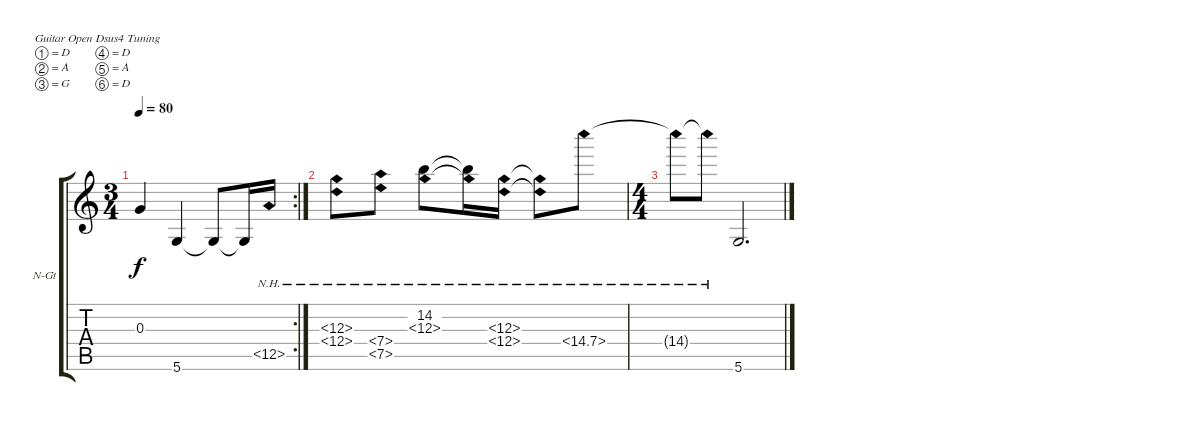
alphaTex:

\bracketExtendMode groupsimilarinstruments
\firstSystemTrackNameOrientation horizontal
\otherSystemsTrackNameOrientation horizontal
\track ("Andy Mckee" "N-Gt") {instrument acousticguitarnylon}
\staff {score tabs}
\tuning (D4 A3 G3 D3 A2 D2)
\rc 2
\ts (3 4)
\beaming (8 2 2 2 2)
\tempo 80
\clef g2
\ks c
0.3.4{dy f} 5.6.4 5.6{t}.8 5.6{t}.16 12.5{nh}.16 |
(12.3{nh} 12.4{nh}).8 (7.4{nh} 7.5{nh}).8 (14.2 12.3{nh}).8 (14.2{t} 12.3{nh t}).16 (12.3{nh} 12.4{nh}).16 (12.3{nh t} 12.4{nh t}).8 14.4{nh}.8 |
\ts (4 4)
\beaming (8 2 2 2 2)
14.4{nh t}.8 14.4{nh t}.8 5.6.2{d}
